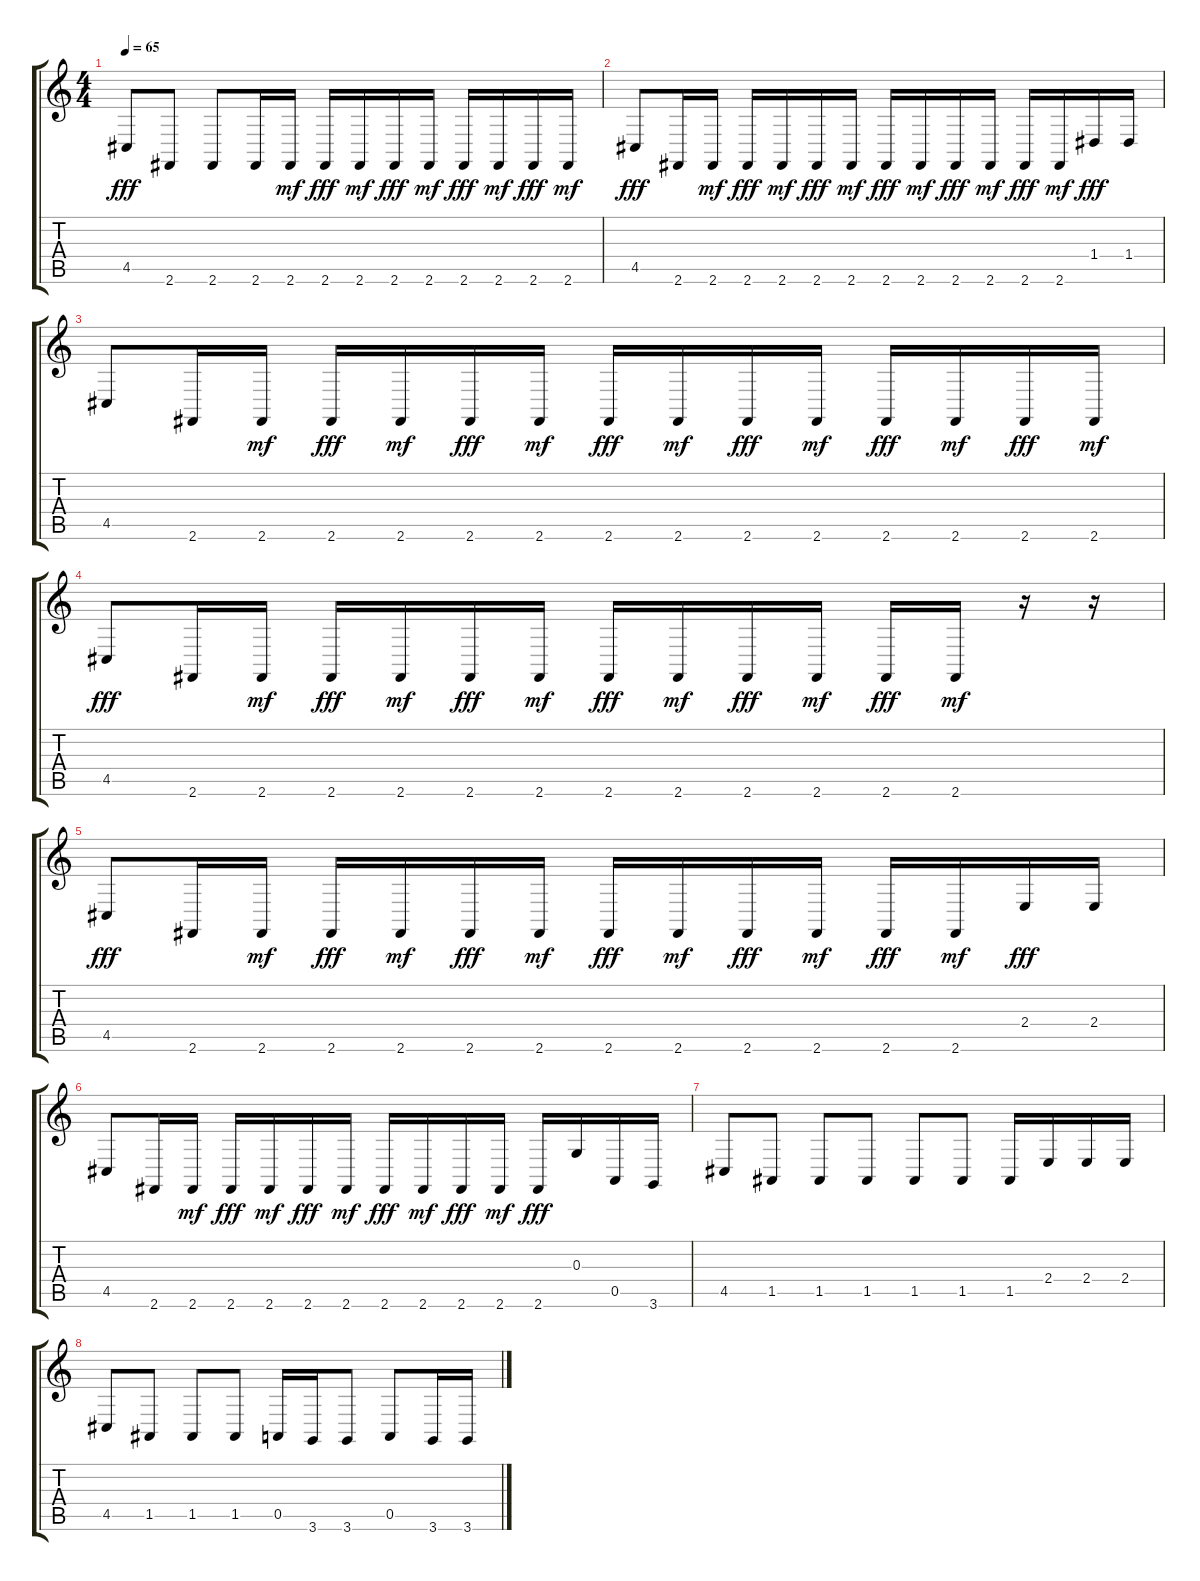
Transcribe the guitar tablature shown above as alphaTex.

\track "" {instrument acousticgrandpiano}
\staff {score tabs}
\tuning (E4 B3 G3 D3 A2 E2) {hide}
\ts (4 4)
\tempo 65
\clef g2
\ks c
4.5.8{dy fff} 2.6.8 2.6.8 2.6.16 2.6.16{dy mf} 2.6.16{dy fff} 2.6.16{dy mf} 2.6.16{dy fff} 2.6.16{dy mf} 2.6.16{dy fff} 2.6.16{dy mf} 2.6.16{dy fff} 2.6.16{dy mf} |
4.5.8{dy fff} 2.6.16 2.6.16{dy mf} 2.6.16{dy fff} 2.6.16{dy mf} 2.6.16{dy fff} 2.6.16{dy mf} 2.6.16{dy fff} 2.6.16{dy mf} 2.6.16{dy fff} 2.6.16{dy mf} 2.6.16{dy fff} 2.6.16{dy mf} 1.4.16{dy fff} 1.4.16 |
4.5.8 2.6.16 2.6.16{dy mf} 2.6.16{dy fff} 2.6.16{dy mf} 2.6.16{dy fff} 2.6.16{dy mf} 2.6.16{dy fff} 2.6.16{dy mf} 2.6.16{dy fff} 2.6.16{dy mf} 2.6.16{dy fff} 2.6.16{dy mf} 2.6.16{dy fff} 2.6.16{dy mf} |
4.5.8{dy fff} 2.6.16 2.6.16{dy mf} 2.6.16{dy fff} 2.6.16{dy mf} 2.6.16{dy fff} 2.6.16{dy mf} 2.6.16{dy fff} 2.6.16{dy mf} 2.6.16{dy fff} 2.6.16{dy mf} 2.6.16{dy fff} 2.6.16{dy mf} r.16 r.16 |
4.5.8{dy fff} 2.6.16 2.6.16{dy mf} 2.6.16{dy fff} 2.6.16{dy mf} 2.6.16{dy fff} 2.6.16{dy mf} 2.6.16{dy fff} 2.6.16{dy mf} 2.6.16{dy fff} 2.6.16{dy mf} 2.6.16{dy fff} 2.6.16{dy mf} 2.4.16{dy fff} 2.4.16 |
4.5.8 2.6.16 2.6.16{dy mf} 2.6.16{dy fff} 2.6.16{dy mf} 2.6.16{dy fff} 2.6.16{dy mf} 2.6.16{dy fff} 2.6.16{dy mf} 2.6.16{dy fff} 2.6.16{dy mf} 2.6.16{dy fff} 0.3.16 0.5.16 3.6.16 |
4.5.8 1.5.8 1.5.8 1.5.8 1.5.8 1.5.8 1.5.16 2.4.16 2.4.16 2.4.16 |
4.5.8 1.5.8 1.5.8 1.5.8 0.5.16 3.6.16 3.6.8 0.5.8 3.6.16 3.6.16
